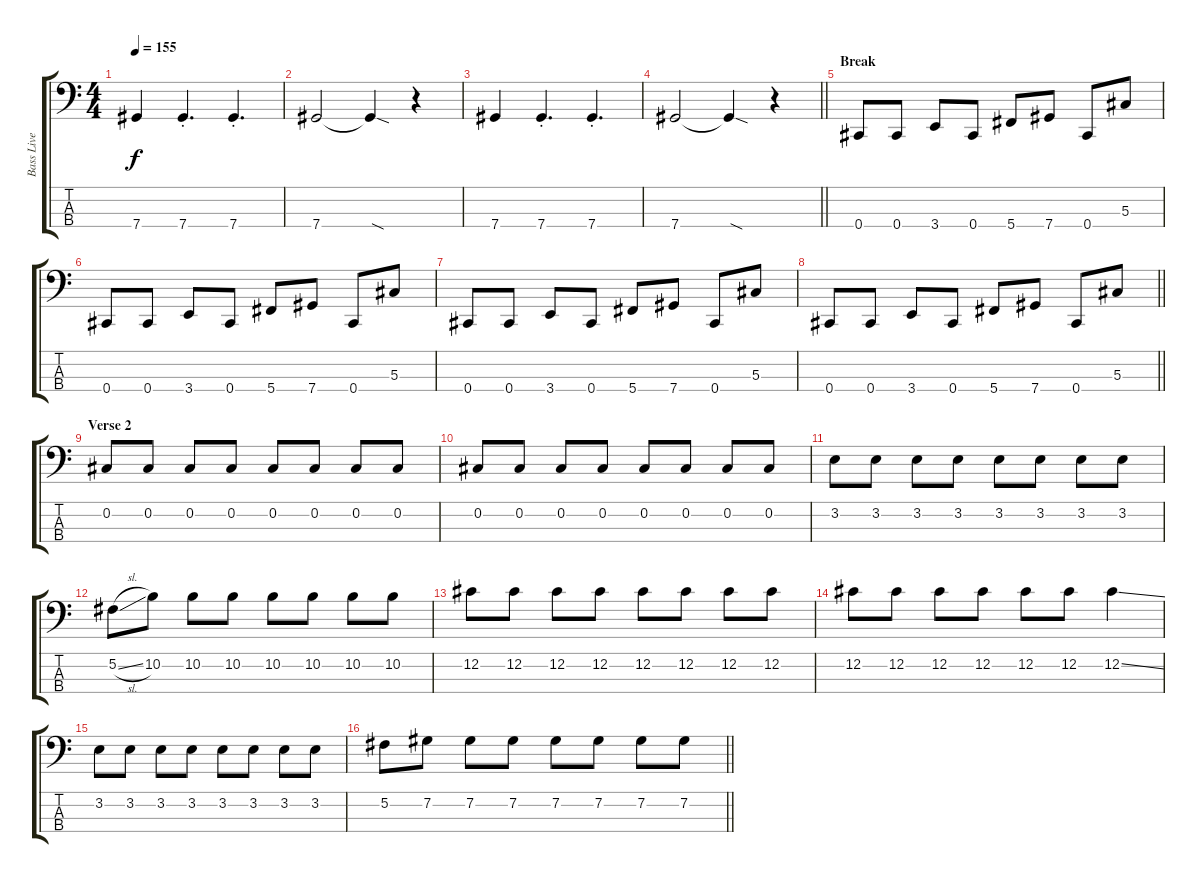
\track ("Bass Live (-1/2 step version)" "Bass Live ") {mute instrument acousticguitarsteel}
\staff {score tabs}
\tuning (Gb2 Db2 Ab1 Db1) {hide}
\ts (4 4)
\tempo 155
\clef f4
\ks c
7.4.4{dy f} 7.4{st}.4{d} 7.4{st}.4{d} |
7.4.2 7.4{sod t}.4 r.4 |
7.4.4 7.4{st}.4{d} 7.4{st}.4{d} |
\barLineRight lightlight
7.4.2 7.4{sod t}.4 r.4 |
\section ("" "Break")
0.4.8 0.4.8 3.4.8 0.4.8 5.4.8 7.4.8 0.4.8 5.3.8 |
0.4.8 0.4.8 3.4.8 0.4.8 5.4.8 7.4.8 0.4.8 5.3.8 |
0.4.8 0.4.8 3.4.8 0.4.8 5.4.8 7.4.8 0.4.8 5.3.8 |
\barLineRight lightlight
0.4.8 0.4.8 3.4.8 0.4.8 5.4.8 7.4.8 0.4.8 5.3.8 |
\section ("" "Verse 2")
0.2.8 0.2.8 0.2.8 0.2.8 0.2.8 0.2.8 0.2.8 0.2.8 |
0.2.8 0.2.8 0.2.8 0.2.8 0.2.8 0.2.8 0.2.8 0.2.8 |
3.2.8 3.2.8 3.2.8 3.2.8 3.2.8 3.2.8 3.2.8 3.2.8 |
5.2{sl}.8 10.2.8 10.2.8 10.2.8 10.2.8 10.2.8 10.2.8 10.2.8 |
12.2.8 12.2.8 12.2.8 12.2.8 12.2.8 12.2.8 12.2.8 12.2.8 |
12.2.8 12.2.8 12.2.8 12.2.8 12.2.8 12.2.8 12.2{ss}.4 |
3.2.8 3.2.8 3.2.8 3.2.8 3.2.8 3.2.8 3.2.8 3.2.8 |
\barLineRight lightlight
5.2.8 7.2.8 7.2.8 7.2.8 7.2.8 7.2.8 7.2.8 7.2.8
